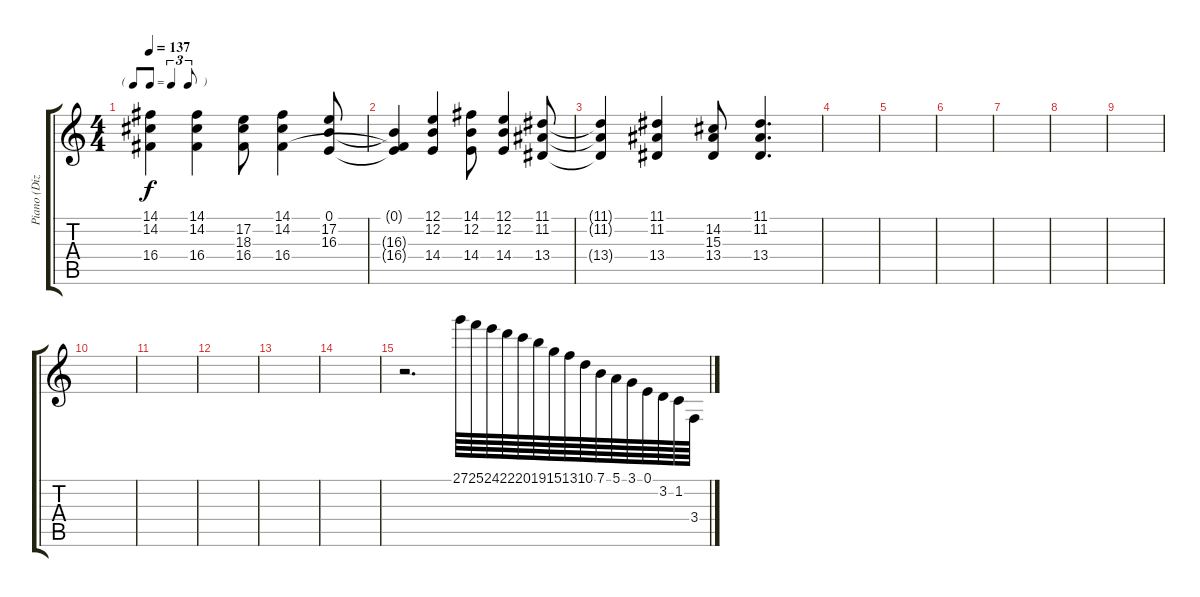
\track ("Piano (Dizzy)" "Piano (Diz") {instrument acousticgrandpiano}
\staff {score tabs}
\tuning (E4 B3 G3 D3 A2 E2) {hide}
\ts (4 4)
\tf triplet8th
\tempo 137
\clef g2
\ks c
(14.1{t} 14.2{t} 16.4{t}).4{dy f} (14.1 14.2 16.4).4 (17.2 18.3 16.4).8 (14.1 14.2 16.4).4 (0.1 17.2 16.3).8 |
(0.1{t} 16.3{t} 16.4{t}).4 (12.1 12.2 14.4).4 (14.1 12.2 14.4).8 (12.1 12.2 14.4).4 (11.1 11.2 13.4).8 |
(11.1{t} 11.2{t} 13.4{t}).4 (11.1 11.2 13.4).4 (14.2 15.3 13.4).8 (11.1 11.2 13.4).4{d} |
|
|
|
|
|
|
|
|
|
|
|
r.2{d} 27.1.64 25.1.64 24.1.64 22.1.64 20.1.64 19.1.64 15.1.64 13.1.64 10.1.64 7.1.64 5.1.64 3.1.64 0.1.64 3.2.64 1.2.64 3.4.64
